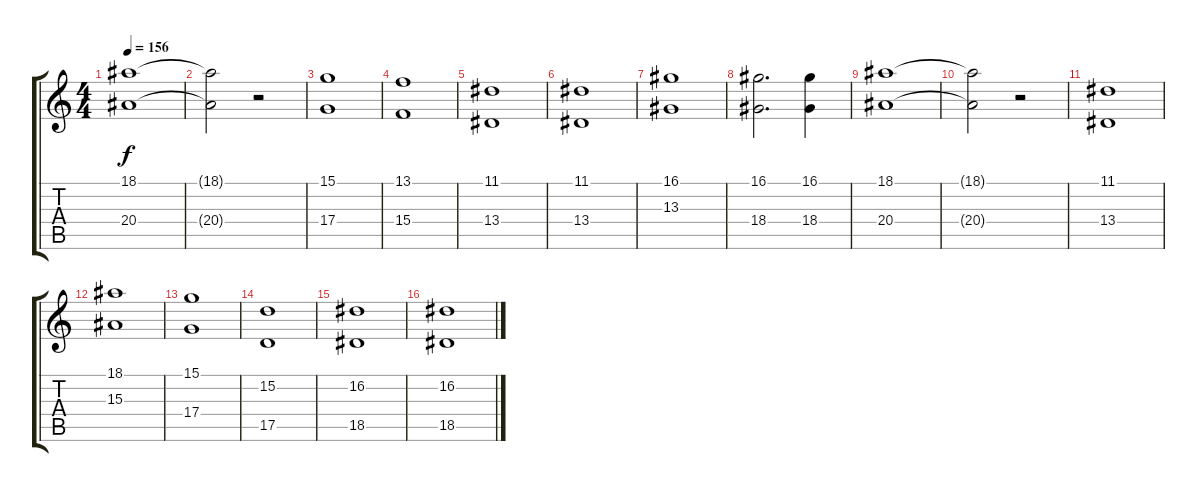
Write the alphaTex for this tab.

\track "" {instrument fx4atmosphere}
\staff {score tabs}
\tuning (E4 B3 G3 D3 A2 E2) {hide}
\ts (4 4)
\tempo 156
\clef g2
\ks c
(18.1 20.4).1{dy f} |
(18.1{t} 20.4{t}).2 r.2 |
(15.1 17.4).1 |
(13.1 15.4).1 |
(11.1 13.4).1 |
(11.1 13.4).1 |
(16.1 13.3).1 |
(16.1 18.4).2{d} (16.1 18.4).4 |
(18.1 20.4).1 |
(18.1{t} 20.4{t}).2 r.2 |
(11.1 13.4).1 |
(18.1 15.3).1 |
(15.1 17.4).1 |
(15.2 17.5).1 |
(16.2 18.5).1 |
(16.2 18.5).1
